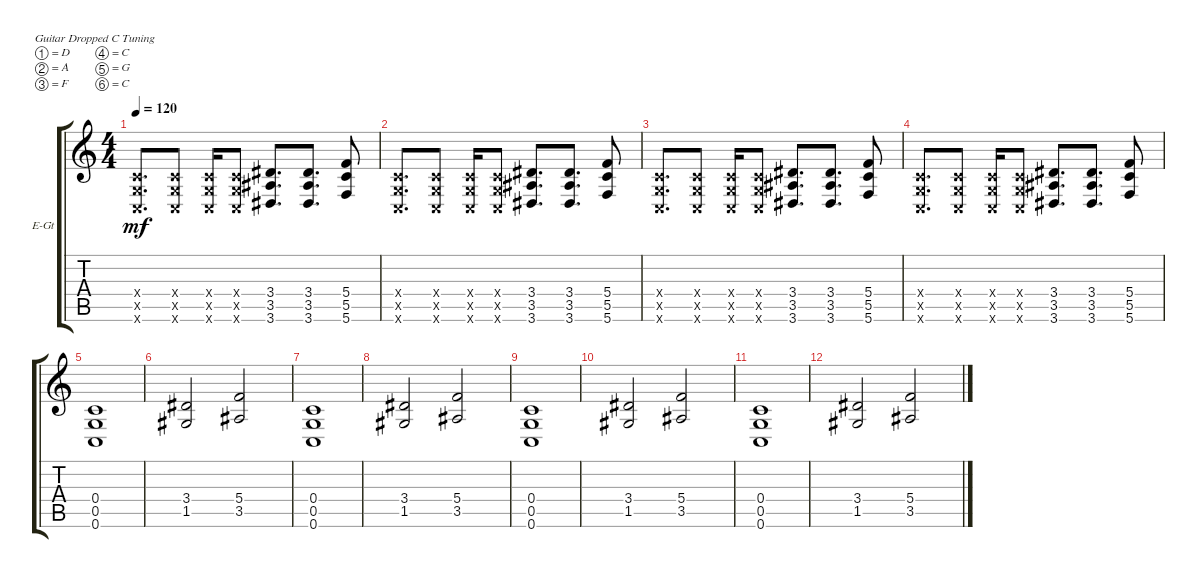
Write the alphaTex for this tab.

\defaultSystemsLayout 4
\bracketExtendMode groupsimilarinstruments
\firstSystemTrackNameOrientation horizontal
\otherSystemsTrackNameOrientation horizontal
\track ("Uruha II" "E-Gt") {instrument distortionguitar}
\staff {score tabs}
\tuning (D4 A3 F3 C3 G2 C2)
\ts (4 4)
\tempo 120
\clef g2
\ks c
(0.6{x} 0.5{x} 0.4{x}).8{d dy mf} (0.5{x} 0.6{x} 0.4{x}).8 (0.6{x} 0.5{x} 0.4{x}).16 (0.5{x} 0.6{x} 0.4{x}).8 (3.6 3.5 3.4).8{d} (3.6 3.5 3.4).8{d} (5.6 5.5 5.4).8 |
(0.6{x} 0.5{x} 0.4{x}).8{d} (0.5{x} 0.6{x} 0.4{x}).8 (0.6{x} 0.5{x} 0.4{x}).16 (0.5{x} 0.6{x} 0.4{x}).8 (3.6 3.5 3.4).8{d} (3.6 3.5 3.4).8{d} (5.6 5.5 5.4).8 |
(0.6{x} 0.5{x} 0.4{x}).8{d} (0.5{x} 0.6{x} 0.4{x}).8 (0.6{x} 0.5{x} 0.4{x}).16 (0.5{x} 0.6{x} 0.4{x}).8 (3.6 3.5 3.4).8{d} (3.6 3.5 3.4).8{d} (5.6 5.5 5.4).8 |
(0.6{x} 0.5{x} 0.4{x}).8{d} (0.5{x} 0.6{x} 0.4{x}).8 (0.6{x} 0.5{x} 0.4{x}).16 (0.5{x} 0.6{x} 0.4{x}).8 (3.6 3.5 3.4).8{d} (3.6 3.5 3.4).8{d} (5.6 5.5 5.4).8 |
(0.6 0.5 0.4).1 |
(1.5 3.4).2 (3.5 5.4).2 |
(0.6 0.5 0.4).1 |
(1.5 3.4).2 (3.5 5.4).2 |
(0.6 0.5 0.4).1 |
(1.5 3.4).2 (3.5 5.4).2 |
(0.6 0.5 0.4).1 |
(1.5 3.4).2 (3.5 5.4).2
